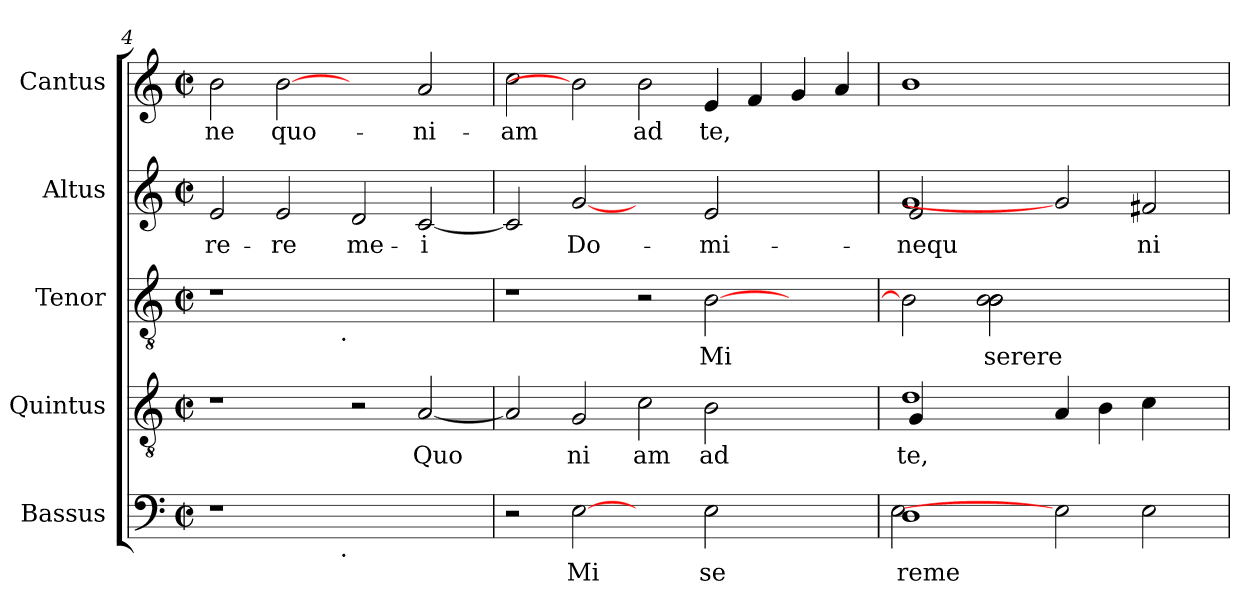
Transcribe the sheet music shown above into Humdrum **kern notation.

**kern	**text	**kern	**text	**kern	**text	**kern	**text	**kern	**text
*part5	*part5	*part4	*part4	*part3	*part3	*part2	*part2	*part1	*part1
*staff5	*staff5	*staff4	*staff4	*staff3	*staff3	*staff2	*staff2	*staff1	*staff1
*I"Bassus	*	*I"Quintus	*	*I"Tenor	*	*I"Altus	*	*I"Cantus	*
*clefF4	*	*clefGv2	*	*clefGv2	*	*clefG2	*	*clefG2	*
*k[]	*	*k[]	*	*k[]	*	*k[]	*	*k[]	*
*C:	*	*C:	*	*C:	*	*C:	*	*C:	*
*M2/2	*	*M2/2	*	*M2/2	*	*M2/2	*	*M2/2	*
*met(c|)	*	*met(c|)	*	*met(c|)	*	*met(c|)	*	*met(c|)	*
=4	=4	=4	=4	=4	=4	=4	=4	=4	=4
!	!	!	!	!	!	!	!LO:LY:b:cj	!	!LO:LY:b:cj
*^	*	*	*	*^	*	*	*	*	*
1r	2ryy	.	1r	.	1r	2ryy	.	2e/	-re-	2b\	-ne
!	!	!	!	!	!	!	!	!	!LO:LY:b:cj	!	!LO:LY:b:cj
.	4...ryy	.	.	.	.	4...ryy	.	2e/	-re	[2b	quo-
!	!	!	!	!	!	!LO:TX:b:t=.	!	!	!	!	!
!	!LO:TX:b:t=.	!	!	!	!	!	!	!	!	!	!
.	1ryy	.	.	.	.	1ryy	.	.	.	.	.
!	!	!	!	!	!	!	!	!	!LO:LY:b:cj	!	!
1ryy	.	.	2r	.	1ryy	.	.	2d/	me-	2ryy	.
!	!	!	!	!LO:LY:b	!	!	!	!	!LO:LY:b:cj	!	!LO:LY:b:cj
.	.	.	[<2A/	Quo	.	.	.	[<2c/	-i	2a/	-ni-
.	32ryy	.	.	.	.	32ryy	.	.	.	.	.
=5	=5	=5	=5	=5	=5	=5	=5	=5	=5	=5	=5
!	!	!	!	!LO:LY:b	!	!	!	!	!LO:LY:b:cj	!	!LO:LY:b:cj
*v	*v	*	*	*	*v	*v	*	*	*	*	*
2r	.	2A/]	.	1r	.	2c/]	.	2cc\	-am
!	!LO:LY:b:cj	!	!LO:LY:b	!	!	!	!LO:LY:b:cj	!	!
[2E	Mi	2G/	ni	.	.	[2g	Do-	2b]	.
!	!	!	!LO:LY:b	!	!	!	!	!	!LO:LY:b:cj
2ryy	.	2c\	am	2r	.	2ryy	.	2b\	ad
!	!LO:LY:b:cj	!	!LO:LY:b	!	!LO:LY:b	!	!LO:LY:b:cj	!	!LO:LY:b:cj
2E\	se	2B\	ad	[>2B\	Mi	2e/	-mi-	4e/	te,
!	!	!	!	!	!	!	!	!	!LO:LY:b:cj
.	.	.	.	.	.	.	.	4f/	.
!	!	!	!	!	!	!	!	!	!LO:LY:b:cj
2ryy	.	2ryy	.	2ryy	.	2ryy	.	4g/	.
!	!	!	!	!	!	!	!	!	!LO:LY:b:cj
.	.	.	.	.	.	.	.	4a/	.
=6	=6	=6	=6	=6	=6	=6	=6	=6	=6
*^	*	*	*	*	*	*	*	*	*
!	!	!LO:LY:b:cj	!	!LO:LY:b	!	!LO:LY:b	!	!LO:LY:b:cj	!	!LO:LY:b:cj
*	*	*	*^	*	*	*	*^	*	*	*
1D	2E\	reme	1d	4G/	te,	2B\]	.	1g	2e/	-nequ	1b	.
.	.	.	.	4ryy	.	.	.	.	.	.	.	.
!	!	!	!	!	!	!	!LO:LY:b	!	!	!	!	!
.	1.ryy	.	.	1.ryy	.	2B\ 2B\ 2B\	serere	.	1.ryy	.	.	.
!	!	!	!	!	!LO:LY:b	!	!	!	!	!	!	!
2E]	.	.	4A/	.	.	1ryy	.	2g]	.	.	1ryy	.
!	!	!	!	!	!LO:LY:b	!	!	!	!	!	!	!
.	.	.	4B\	.	.	.	.	.	.	.	.	.
!	!	!LO:LY:b:cj	!	!	!LO:LY:b	!	!	!	!	!LO:LY:b:cj	!	!
2E\	.	.	4c\	.	.	.	.	2f#X/	.	ni-	.	.
.	.	.	4ryy	.	.	.	.	.	.	.	.	.
*v	*v	*	*	*	*	*	*	*v	*v	*	*	*
*	*	*v	*v	*	*	*	*	*	*	*
=	=	=	=	=	=	=	=	=	=
*-	*-	*-	*-	*-	*-	*-	*-	*-	*-
